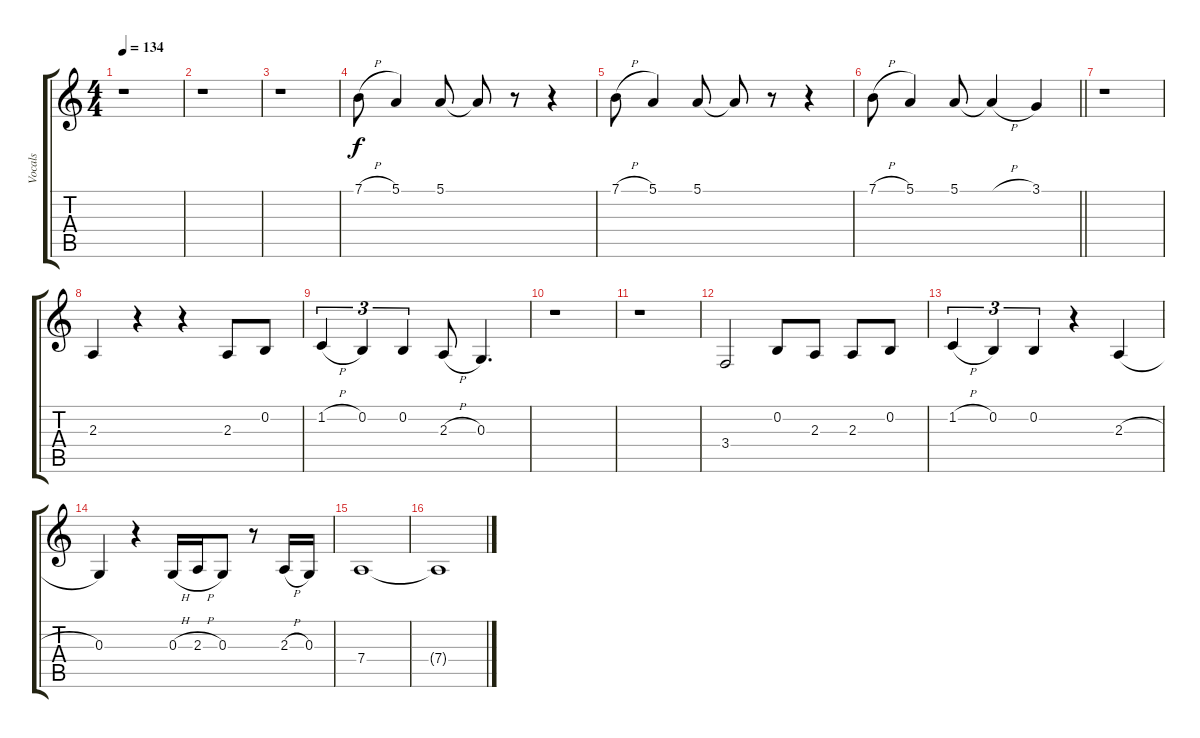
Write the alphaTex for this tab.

\track ("Vocals" "Vocals") {instrument bassoon}
\staff {score tabs}
\tuning (E4 B3 G3 D3 A2 E2) {hide}
\ts (4 4)
\tempo 134
\clef g2
\ks c
r.1{dy f} |
r.1 |
r.1 |
7.1{h}.8 5.1.4 5.1.8 5.1{t}.8 r.8 r.4 |
7.1{h}.8 5.1.4 5.1.8 5.1{t}.8 r.8 r.4 |
\barLineRight lightlight
7.1{h}.8 5.1.4 5.1.8 5.1{h t}.4 3.1.4 |
r.1 |
2.3.4 r.4 r.4 2.3.8 0.2.8 |
1.2{h}.4{tu (3 2)} 0.2.4{tu (3 2)} 0.2.4{tu (3 2)} 2.3{h}.8 0.3.4{d} |
r.1 |
r.1 |
3.4.2 0.2.8 2.3.8 2.3.8 0.2.8 |
1.2{h}.4{tu (3 2)} 0.2.4{tu (3 2)} 0.2.4{tu (3 2)} r.4 2.3{h}.4 |
0.3.4 r.4 0.3{h}.16 2.3{h}.16 0.3.8 r.8 2.3{h}.16 0.3.16 |
7.4.1 |
7.4{t}.1
